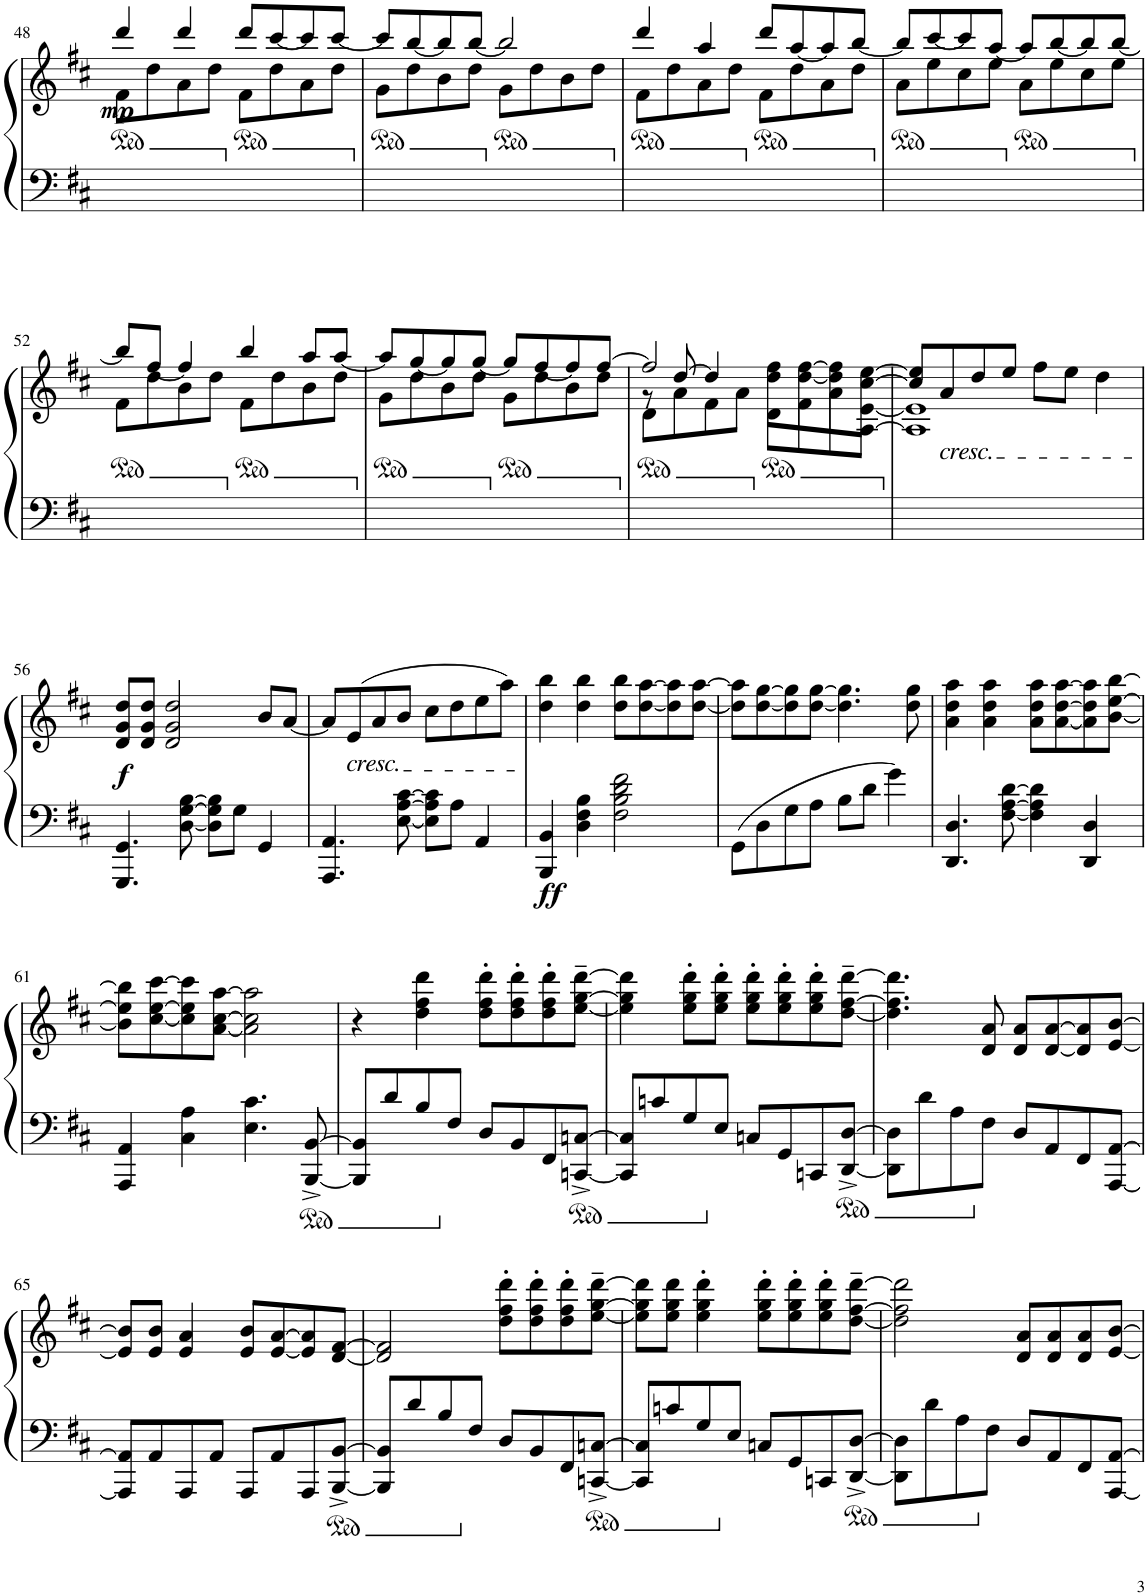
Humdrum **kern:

**kern	**kern	**dynam
*part1	*part1	*part1
*staff2	*staff1	*staff1/2
*I"Piano	*	*
*I'Pno.	*	*
!!LO:PB:g=z
*clefF4	*clefG2	*
*k[f#c#]	*k[f#c#]	*
*M4/4	*M4/4	*
=48	=48	=48
*	*^	*
*	*ped	*	*
!	!	!	!LO:DY:b
1ryy	4ddd/	8f#\L	mp
.	.	8dd\	.
.	4ddd/	8a\	.
.	.	8dd\J	.
*	*Xped	*	*
*	*ped	*	*
.	8ddd/L	8f#\L	.
.	[8ccc#/	8dd\	.
.	8ccc#/]	8a\	.
.	[8ccc#/J	8dd\J	.
=49	=49	=49	=49
*	*Xped	*	*
*	*ped	*	*
1ryy	8ccc#/L]	8g\L	.
.	[8bb/	8dd\	.
.	8bb/]	8b\	.
.	[8bb/J	8dd\J	.
*	*Xped	*	*
*	*ped	*	*
.	2bb/]	8g\L	.
.	.	8dd\	.
.	.	8b\	.
.	.	8dd\J	.
=50	=50	=50	=50
*	*Xped	*	*
*	*ped	*	*
1ryy	4ddd/	8f#\L	.
.	.	8dd\	.
.	4aa/	8a\	.
.	.	8dd\J	.
*	*Xped	*	*
*	*ped	*	*
.	8ddd/L	8f#\L	.
.	[8aa/	8dd\	.
.	8aa/]	8a\	.
.	[8bb/J	8dd\J	.
=51	=51	=51	=51
*	*Xped	*	*
*	*ped	*	*
1ryy	8bb/L]	8a\L	.
.	[8ccc#/	8ee\	.
.	8ccc#/]	8cc#\	.
.	[8aa/J	8ee\J	.
*	*Xped	*	*
*	*ped	*	*
.	8aa/L]	8a\L	.
.	[8bb/	8ee\	.
.	8bb/]	8cc#\	.
.	[8bb/J	8ee\J	.
!!LO:LB:g=z	!!
=52	=52	=52	=52
*	*Xped	*	*
*	*ped	*	*
1ryy	8bb/L]	8f#\L	.
.	[8ff#/J	8dd\	.
.	4ff#/]	8b\	.
.	.	8dd\J	.
*	*Xped	*	*
*	*ped	*	*
.	4bb/	8f#\L	.
.	.	8dd\	.
.	8aa/L	8b\	.
.	[8aa/J	8dd\J	.
=53	=53	=53	=53
*	*Xped	*	*
*	*ped	*	*
1ryy	8aa/L]	8g\L	.
.	[8gg/	8dd\	.
.	8gg/]	8b\	.
.	[8gg/J	8dd\J	.
*	*Xped	*	*
*	*ped	*	*
.	8gg/L]	8g\L	.
.	[8ff#/	8dd\	.
.	8ff#/]	8b\	.
.	[8ff#/J	8dd\J	.
*	*v	*v	*
=54	=54	=54
*	*Xped	*
*	*^	*
*	*	*^	*
*	*ped	*	*	*
1ryy	2ff#/]	8r	8d\L	.
.	.	[8dd/	8a\	.
.	.	4dd/]	8f#\	.
.	.	.	8a\J	.
*	*Xped	*	*	*
*	*ped	*	*	*
.	8dd\ 8ff#\L	2ryy	8d\L	.
.	[8dd\ [8ff#\	.	8f#\	.
.	8dd\] 8ff#\]	.	8a\	.
.	[8e\ [8cc#\ [8ee\J	.	[8A\J	.
*	*v	*v	*v	*
=55	=55	=55
*	*Xped	*
*	*^	*
1ryy	8cc#/] 8ee/]L	1A] 1e]	.
!	!LO:TX:b:i:t=cresc.	!	!
.	8a/	.	.
.	8dd/	.	.
.	8ee/J	.	.
.	8ff#\L	.	.
.	8ee\J	.	.
.	4dd\	.	.
*	*v	*v	*
!!LO:LB:g=z
=56	=56	=56
!	!	!LO:DY:b
4.GGG/ 4.GG/	8d/ 8g/ 8dd/L	f
.	8d/ 8g/ 8dd/J	.
.	2d/ 2g/ 2dd/	.
[8D\ [8G\ [8B\	.	.
8D\] 8G\] 8B\]L	.	.
8G\J	.	.
4GG/	8b/L	.
.	[8a/J	.
=57	=57	=57
4.AAA/ 4.AA/	8a/L]	.
!	!LO:TX:b:i:t=cresc.	!
.	(8e/	.
.	8a/	.
[8E\ [8A\ [8c#\	8b/J	.
8E\] 8A\] 8c#\]L	8cc#\L	.
8A\J	8dd\	.
4AA/	8ee\	.
.	8aa\J)	.
=58	=58	=58
!	!	!LO:DY:b=2
4BBB/ 4BB/	4dd\ 4bb\	ff
4D\ 4F#\ 4B\	4dd\ 4bb\	.
2F#\ 2B\ 2d\ 2f#\	8dd\ 8bb\L	.
.	[8dd\ [8aa\	.
.	8dd\] 8aa\]	.
.	[8dd\ [8aa\J	.
=59	=59	=59
8GG\L	8dd\] 8aa\]L	.
8D\	[8dd\ [8gg\	.
8G\	8dd\] 8gg\]	.
8A\J	[8dd\ [8gg\J	.
8B\L	4.dd\] 4.gg\]	.
8d\J	.	.
4g\	.	.
.	8dd\ 8gg\	.
=60	=60	=60
4.DD/ 4.D/	4a\ 4dd\ 4aa\	.
.	4a\ 4dd\ 4aa\	.
[8F#\ [8A\ [8d\	.	.
4F#\] 4A\] 4d\]	8a\ 8dd\ 8aa\L	.
.	[8a\ [8dd\ [8aa\	.
4DD/ 4D/	8a\] 8dd\] 8aa\]	.
.	[8b\ [8ee\ [8bb\J	.
!!LO:LB:g=z
=61	=61	=61
4AAA/ 4AA/	8b\] 8ee\] 8bb\]L	.
.	[8cc#\ [8ee\ [8ccc#\	.
4C#\ 4A\	8cc#\] 8ee\] 8ccc#\]	.
.	[8a\ [8cc#\ [8aa\J	.
4.E\ 4.c#\	2a\] 2cc#\] 2aa\]	.
[8BBB/^ [8BB/^	.	.
=62	=62	=62
8BBB/] 8BB/]L	4r	.
8d/	.	.
8B/	4dd\ 4ff#\ 4ddd\	.
8F#/J	.	.
8D/L	8dd\' 8ff#\' 8ddd\'L	.
8BB/	8dd\' 8ff#\' 8ddd\'	.
8FF#/	8dd\' 8ff#\' 8ddd\'	.
[8CCn/^ [8Cn/^J	[8ee\~ [8gg\~ [8ddd\~J	.
=63	=63	=63
8CC/] 8C/]L	4ee\] 4gg\] 4ddd\]	.
8cn/	.	.
8G/	8ee\' 8gg\' 8ddd\'L	.
8E/J	8ee\' 8gg\' 8ddd\'J	.
8Cn/L	8ee\' 8gg\' 8ddd\'L	.
8GG/	8ee\' 8gg\' 8ddd\'	.
8CCn/	8ee\' 8gg\' 8ddd\'	.
[8DD/^ [8D/^J	[8dd\~ [8ff#\~ [8ddd\~J	.
=64	=64	=64
8DD\] 8D\]L	4.dd\] 4.ff#\] 4.ddd\]	.
8d\	.	.
8A\	.	.
8F#\J	8d/ 8a/	.
8D/L	8d/ 8a/L	.
8AA/	[8d/ [8a/	.
8FF#/	8d/] 8a/]	.
[8AAA/ [8AA/J	[8e/ [8b/J	.
!!LO:LB:g=z
=65	=65	=65
8AAA/] 8AA/]L	8e/] 8b/]L	.
8AA/	8e/ 8b/J	.
8AAA/	4e/ 4a/	.
8AA/J	.	.
8AAA/L	8e/ 8b/L	.
8AA/	[8e/ [8a/	.
8AAA/	8e/] 8a/]	.
[8BBB/^ [8BB/^J	[8d/ [8f#/J	.
=66	=66	=66
8BBB/] 8BB/]L	2d/] 2f#/]	.
8d/	.	.
8B/	.	.
8F#/J	.	.
8D/L	8dd\' 8ff#\' 8ddd\'L	.
8BB/	8dd\' 8ff#\' 8ddd\'	.
8FF#/	8dd\' 8ff#\' 8ddd\'	.
[8CCn/^ [8Cn/^J	[8ee\~ [8gg\~ [8ddd\~J	.
=67	=67	=67
8CC/] 8C/]L	8ee\] 8gg\] 8ddd\]L	.
8cn/	8ee\ 8gg\ 8ddd\J	.
8G/	4ee\' 4gg\' 4ddd\'	.
8E/J	.	.
8Cn/L	8ee\' 8gg\' 8ddd\'L	.
8GG/	8ee\' 8gg\' 8ddd\'	.
8CCn/	8ee\' 8gg\' 8ddd\'	.
[8DD/^ [8D/^J	[8dd\~ [8ff#\~ [8ddd\~J	.
=68	=68	=68
8DD\] 8D\]L	2dd\] 2ff#\] 2ddd\]	.
8d\	.	.
8A\	.	.
8F#\J	.	.
8D/L	8d/ 8a/L	.
8AA/	8d/ 8a/	.
8FF#/	8d/ 8a/	.
[8AAA/ [8AA/J	[8e/ [8b/J	.
=	=	=
*-	*-	*-
